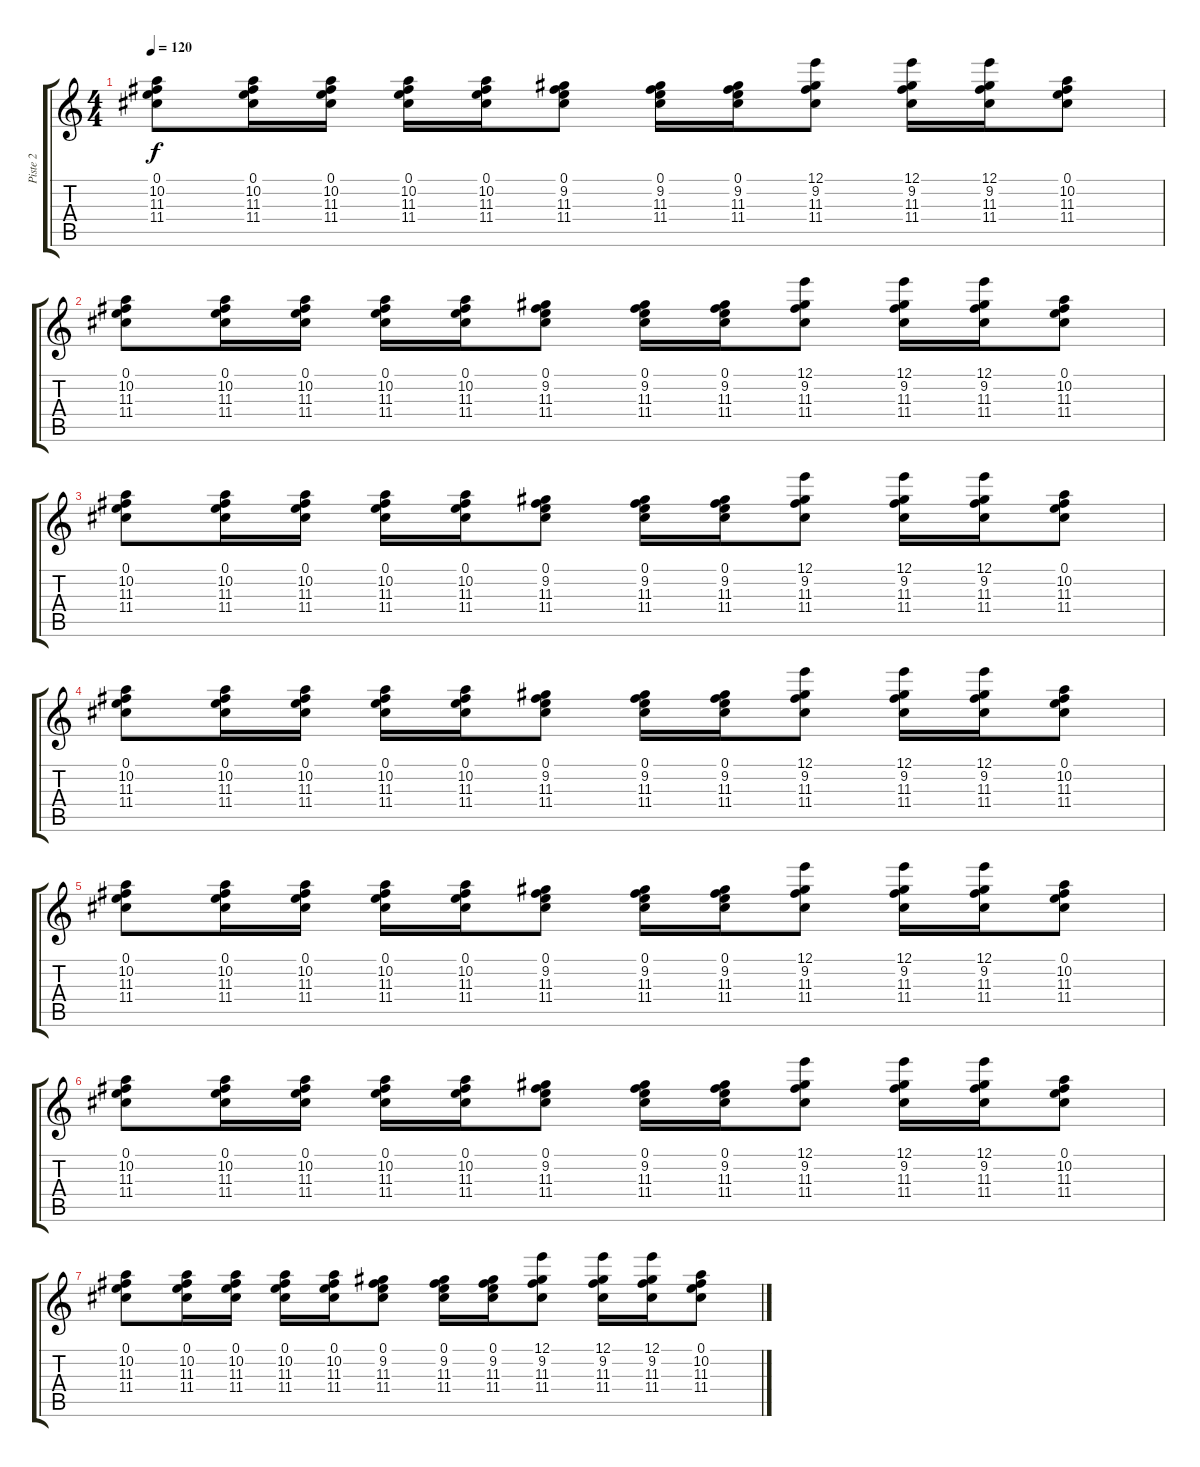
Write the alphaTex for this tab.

\track ("Piste 2" "Piste 2") {mute instrument distortionguitar}
\staff {score tabs}
\tuning (E4 B3 G3 D3 A2 E2) {hide}
\ts (4 4)
\tempo 120
\clef g2
\ks c
(0.1 10.2 11.3 11.4).8{dy f} (0.1 10.2 11.3 11.4).16 (0.1 10.2 11.3 11.4).16 (0.1 10.2 11.3 11.4).16 (0.1 10.2 11.3 11.4).16 (0.1 9.2 11.3 11.4).8 (0.1 9.2 11.3 11.4).16 (0.1 9.2 11.3 11.4).16 (12.1 9.2 11.3 11.4).8 (12.1 9.2 11.3 11.4).16 (12.1 9.2 11.3 11.4).16 (0.1 10.2 11.3 11.4).8 |
(0.1 10.2 11.3 11.4).8 (0.1 10.2 11.3 11.4).16 (0.1 10.2 11.3 11.4).16 (0.1 10.2 11.3 11.4).16 (0.1 10.2 11.3 11.4).16 (0.1 9.2 11.3 11.4).8 (0.1 9.2 11.3 11.4).16 (0.1 9.2 11.3 11.4).16 (12.1 9.2 11.3 11.4).8 (12.1 9.2 11.3 11.4).16 (12.1 9.2 11.3 11.4).16 (0.1 10.2 11.3 11.4).8 |
(0.1 10.2 11.3 11.4).8 (0.1 10.2 11.3 11.4).16 (0.1 10.2 11.3 11.4).16 (0.1 10.2 11.3 11.4).16 (0.1 10.2 11.3 11.4).16 (0.1 9.2 11.3 11.4).8 (0.1 9.2 11.3 11.4).16 (0.1 9.2 11.3 11.4).16 (12.1 9.2 11.3 11.4).8 (12.1 9.2 11.3 11.4).16 (12.1 9.2 11.3 11.4).16 (0.1 10.2 11.3 11.4).8 |
(0.1 10.2 11.3 11.4).8 (0.1 10.2 11.3 11.4).16 (0.1 10.2 11.3 11.4).16 (0.1 10.2 11.3 11.4).16 (0.1 10.2 11.3 11.4).16 (0.1 9.2 11.3 11.4).8 (0.1 9.2 11.3 11.4).16 (0.1 9.2 11.3 11.4).16 (12.1 9.2 11.3 11.4).8 (12.1 9.2 11.3 11.4).16 (12.1 9.2 11.3 11.4).16 (0.1 10.2 11.3 11.4).8 |
(0.1 10.2 11.3 11.4).8 (0.1 10.2 11.3 11.4).16 (0.1 10.2 11.3 11.4).16 (0.1 10.2 11.3 11.4).16 (0.1 10.2 11.3 11.4).16 (0.1 9.2 11.3 11.4).8 (0.1 9.2 11.3 11.4).16 (0.1 9.2 11.3 11.4).16 (12.1 9.2 11.3 11.4).8 (12.1 9.2 11.3 11.4).16 (12.1 9.2 11.3 11.4).16 (0.1 10.2 11.3 11.4).8 |
(0.1 10.2 11.3 11.4).8 (0.1 10.2 11.3 11.4).16 (0.1 10.2 11.3 11.4).16 (0.1 10.2 11.3 11.4).16 (0.1 10.2 11.3 11.4).16 (0.1 9.2 11.3 11.4).8 (0.1 9.2 11.3 11.4).16 (0.1 9.2 11.3 11.4).16 (12.1 9.2 11.3 11.4).8 (12.1 9.2 11.3 11.4).16 (12.1 9.2 11.3 11.4).16 (0.1 10.2 11.3 11.4).8 |
(0.1 10.2 11.3 11.4).8 (0.1 10.2 11.3 11.4).16 (0.1 10.2 11.3 11.4).16 (0.1 10.2 11.3 11.4).16 (0.1 10.2 11.3 11.4).16 (0.1 9.2 11.3 11.4).8 (0.1 9.2 11.3 11.4).16 (0.1 9.2 11.3 11.4).16 (12.1 9.2 11.3 11.4).8 (12.1 9.2 11.3 11.4).16 (12.1 9.2 11.3 11.4).16 (0.1 10.2 11.3 11.4).8
